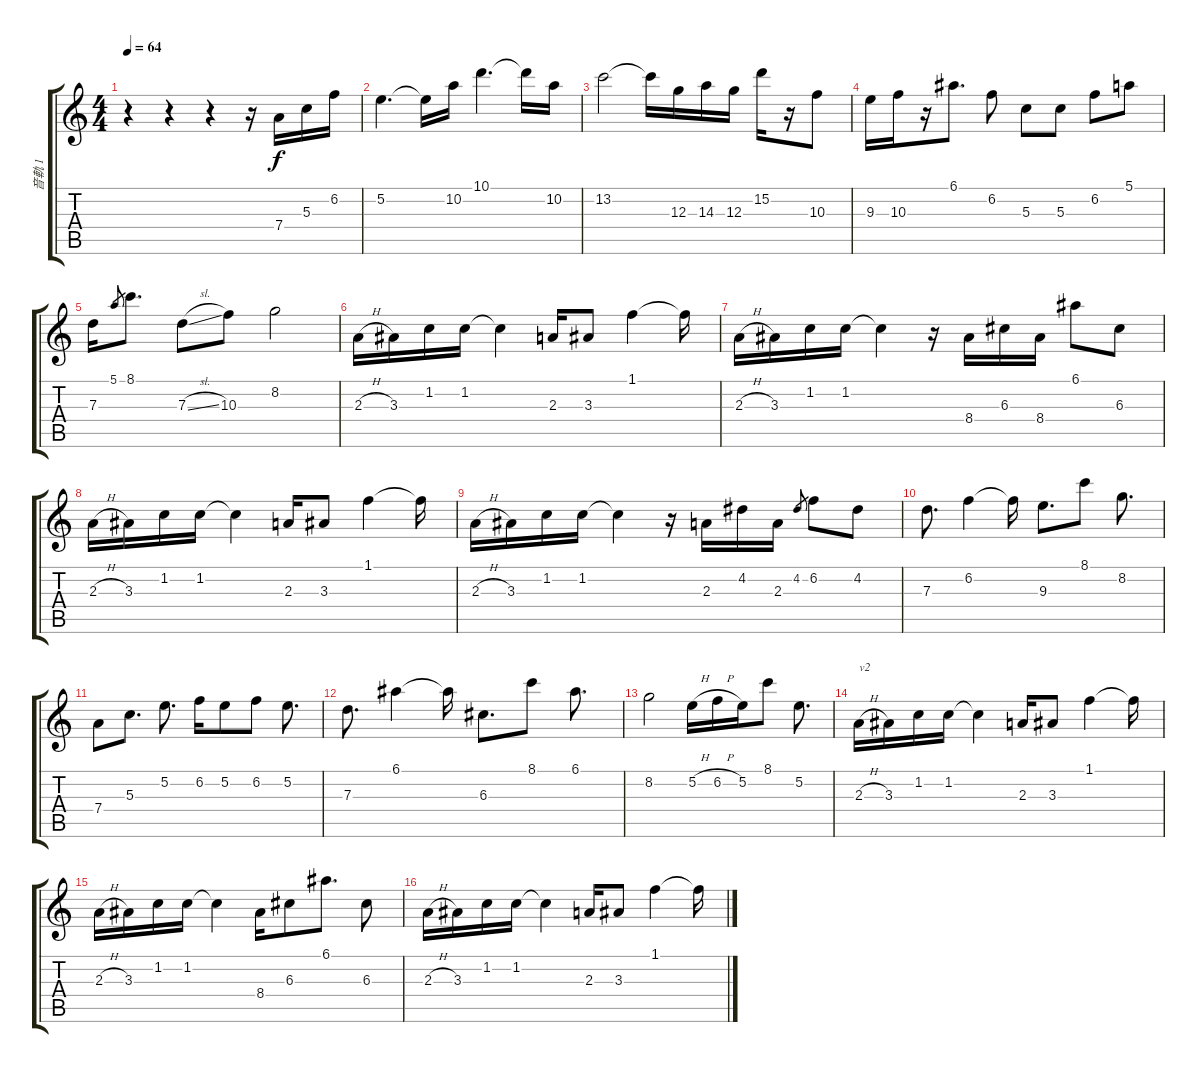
\track ("音軌 1" "音軌 1") {instrument electricguitarjazz}
\staff {score tabs}
\tuning (E4 B3 G3 D3 A2 E2) {hide}
\ts (4 4)
\tempo 64
\clef g2
\ks c
r.4{dy f instrument electricguitarjazz} r.4 r.4 r.16 7.4.16 5.3.16 6.2.16 |
5.2.4{d} 5.2{t}.16 10.2.16 10.1.4{d} 10.1{t}.16 10.2.16 |
13.2.2 13.2{t}.16 12.3.16 14.3.16 12.3.16 15.2.16 r.16 10.3.8 |
9.3.16 10.3.16 r.16 6.1.8{d} 6.2.8 5.3.8 5.3.8 6.2.8 5.1.8 |
7.3.16 5.1.8{gr} 8.1.8{d} 7.3{sl}.8 10.3.8 8.2.2 |
2.3{h}.16 3.3.16 1.2.16 1.2.16 1.2{t}.4 2.3.16 3.3.8 1.1.4 1.1{t}.16 |
2.3{h}.16 3.3.16 1.2.16 1.2.16 1.2{t}.4 r.16 8.4.16 6.3.16 8.4.16 6.1.8 6.3.8 |
2.3{h}.16 3.3.16 1.2.16 1.2.16 1.2{t}.4 2.3.16 3.3.8 1.1.4 1.1{t}.16 |
2.3{h}.16 3.3.16 1.2.16 1.2.16 1.2{t}.4 r.16 2.3.16 4.2.16 2.3.16 4.2.8{gr} 6.2.8 4.2.8 |
7.3.8{d} 6.2.4 6.2{t}.16 9.3.8{d} 8.1.8 8.2.8{d} |
7.4.8 5.3.8{d} 5.2.8{d} 6.2.16 5.2.8 6.2.8 5.2.8{d} |
7.3.8{d} 6.1.4 6.1{t}.16 6.3.8{d} 8.1.8 6.1.8{d} |
8.2.2 5.2{h}.16 6.2{h}.16 5.2.16 8.1.8 5.2.8{d} |
2.3{h}.16{txt "v2"} 3.3.16 1.2.16 1.2.16 1.2{t}.4 2.3.16 3.3.8 1.1.4 1.1{t}.16 |
2.3{h}.16 3.3.16 1.2.16 1.2.16 1.2{t}.4 8.4.16 6.3.8 6.1.8{d} 6.3.8 |
2.3{h}.16 3.3.16 1.2.16 1.2.16 1.2{t}.4 2.3.16 3.3.8 1.1.4 1.1{t}.16
